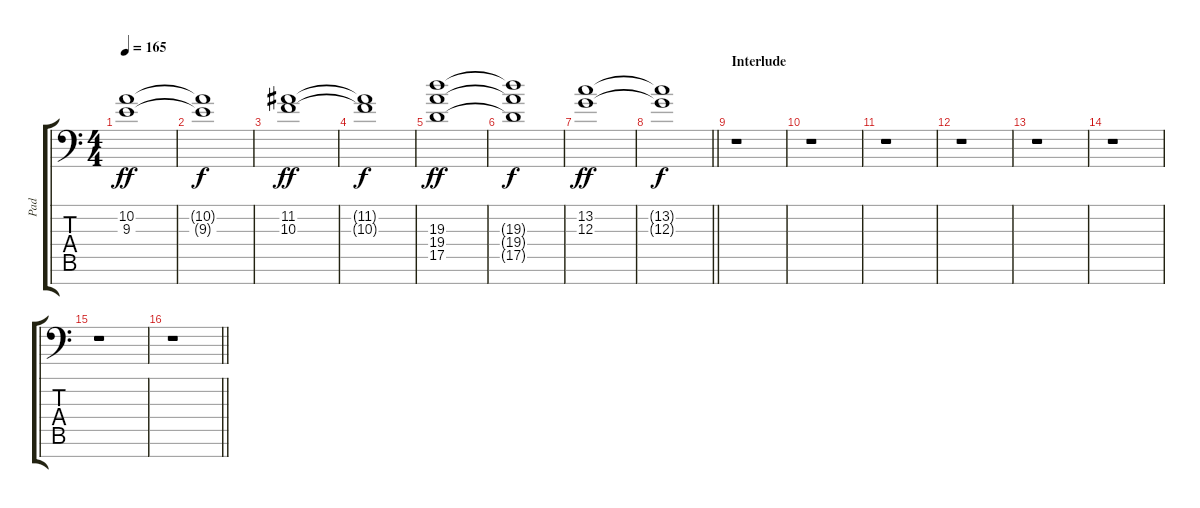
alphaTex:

\track ("Pad" "Pad") {instrument synthstrings1}
\staff {score tabs}
\tuning (C8 B3 G3 D3 A2 E2 C-1) {hide}
\ts (4 4)
\tempo 165
\clef f4
\ks c
(10.2 9.3).1{dy ff} |
(10.2{t} 9.3{t}).1{dy f} |
(11.2 10.3).1{dy ff} |
(11.2{t} 10.3{t}).1{dy f} |
(19.3 19.4 17.5).1{dy ff} |
(19.3{t} 19.4{t} 17.5{t}).1{dy f} |
(13.2 12.3).1{dy ff} |
\barLineRight lightlight
(13.2{t} 12.3{t}).1{dy f} |
\section ("" "Interlude")
r.1 |
r.1 |
r.1 |
r.1 |
r.1 |
r.1 |
r.1 |
\barLineRight lightlight
r.1
